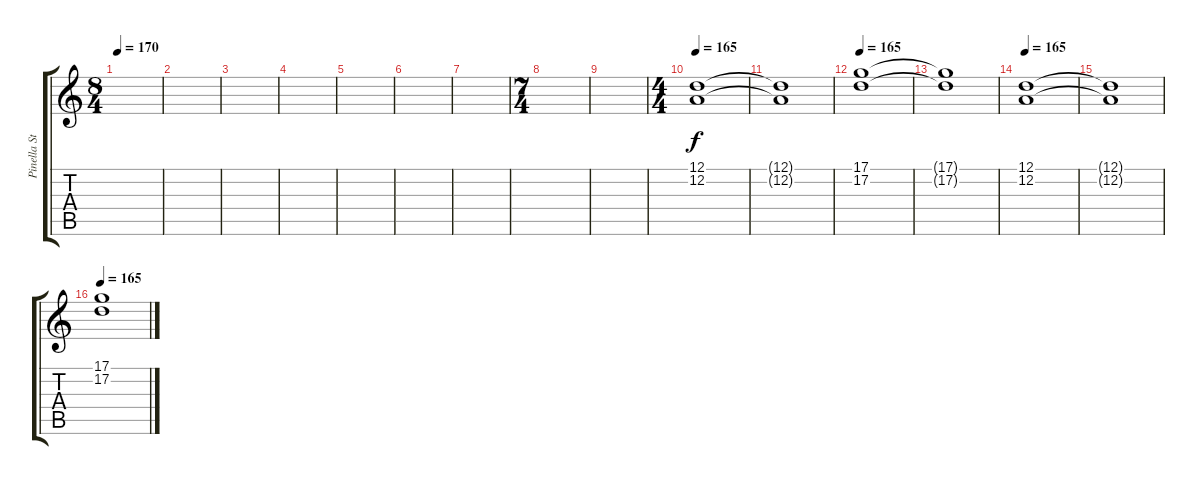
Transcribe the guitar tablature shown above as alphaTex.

\track ("Pinella Strings" "Pinella St") {instrument tremolostrings}
\staff {score tabs}
\tuning (D4 A3 F3 C3 G2 D2) {hide}
\ts (8 4)
\tempo 170
\clef g2
\ks c
|
|
|
|
|
|
|
\ts (7 4)
|
|
\ts (4 4)
\tempo 165
(12.1 12.2).1{instrument tremolostrings} |
(12.1{t} 12.2{t}).1 |
\tempo 165
(17.1 17.2).1 |
(17.1{t} 17.2{t}).1 |
\tempo 165
(12.1 12.2).1 |
(12.1{t} 12.2{t}).1 |
\tempo 165
(17.1 17.2).1
